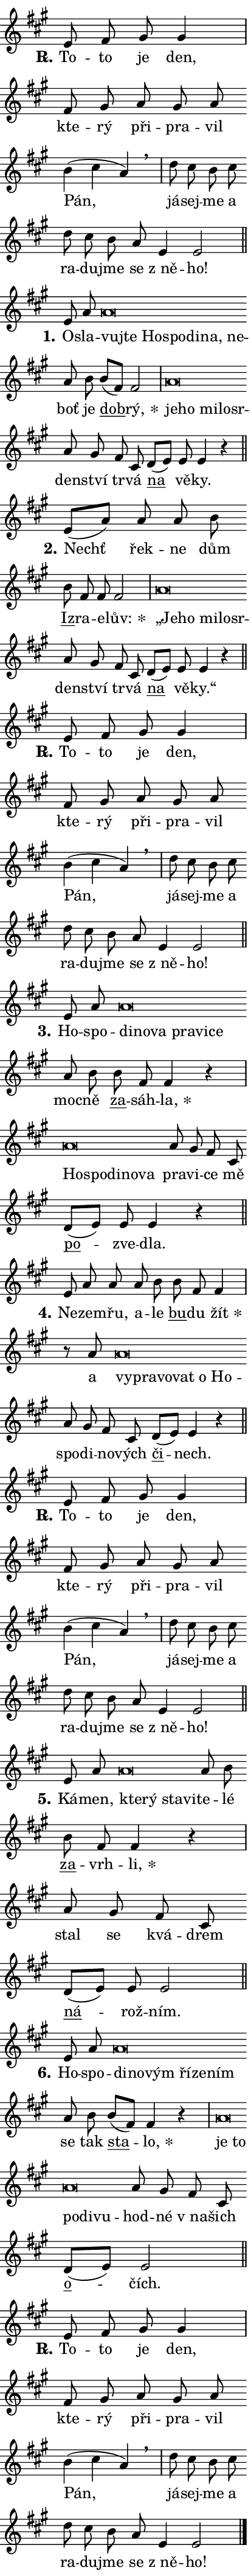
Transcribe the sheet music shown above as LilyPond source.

\version "2.24.0"
\header { tagline = "" }
\paper {
  indent = 0\cm
  top-margin = 0\cm
  right-margin = 0.13\cm % to fit lyric hyphens
  bottom-margin = 0\cm
  left-margin = 0\cm
  paper-width = 7\cm
  page-breaking = #ly:one-page-breaking
  system-system-spacing.basic-distance = #11
  score-system-spacing.basic-distance = #11
  ragged-last = ##f
}


%% Author: Thomas Morley
%% https://lists.gnu.org/archive/html/lilypond-user/2020-05/msg00002.html
#(define (line-position grob)
"Returns position of @var[grob} in current system:
   @code{'start}, if at first time-step
   @code{'end}, if at last time-step
   @code{'middle} otherwise
"
  (let* ((col (ly:item-get-column grob))
         (ln (ly:grob-object col 'left-neighbor))
         (rn (ly:grob-object col 'right-neighbor))
         (col-to-check-left (if (ly:grob? ln) ln col))
         (col-to-check-right (if (ly:grob? rn) rn col))
         (break-dir-left
           (and
             (ly:grob-property col-to-check-left 'non-musical #f)
             (ly:item-break-dir col-to-check-left)))
         (break-dir-right
           (and
             (ly:grob-property col-to-check-right 'non-musical #f)
             (ly:item-break-dir col-to-check-right))))
        (cond ((eqv? 1 break-dir-left) 'start)
              ((eqv? -1 break-dir-right) 'end)
              (else 'middle))))

#(define (tranparent-at-line-position vctor)
  (lambda (grob)
  "Relying on @code{line-position} select the relevant enry from @var{vctor}.
Used to determine transparency,"
    (case (line-position grob)
      ((end) (not (vector-ref vctor 0)))
      ((middle) (not (vector-ref vctor 1)))
      ((start) (not (vector-ref vctor 2))))))

noteHeadBreakVisibility =
#(define-music-function (break-visibility)(vector?)
"Makes @code{NoteHead}s transparent relying on @var{break-visibility}"
#{
  \override NoteHead.transparent =
    #(tranparent-at-line-position break-visibility)
#})

#(define delete-ledgers-for-transparent-note-heads
  (lambda (grob)
    "Reads whether a @code{NoteHead} is transparent.
If so this @code{NoteHead} is removed from @code{'note-heads} from
@var{grob}, which is supposed to be @code{LedgerLineSpanner}.
As a result ledgers are not printed for this @code{NoteHead}"
    (let* ((nhds-array (ly:grob-object grob 'note-heads))
           (nhds-list
             (if (ly:grob-array? nhds-array)
                 (ly:grob-array->list nhds-array)
                 '()))
           ;; Relies on the transparent-property being done before
           ;; Staff.LedgerLineSpanner.after-line-breaking is executed.
           ;; This is fragile ...
           (to-keep
             (remove
               (lambda (nhd)
                 (ly:grob-property nhd 'transparent #f))
               nhds-list)))
      ;; TODO find a better method to iterate over grob-arrays, similiar
      ;; to filter/remove etc for lists
      ;; For now rebuilt from scratch
      (set! (ly:grob-object grob 'note-heads)  '())
      (for-each
        (lambda (nhd)
          (ly:pointer-group-interface::add-grob grob 'note-heads nhd))
        to-keep))))

squashNotes = {
  \override NoteHead.X-extent = #'(-0.2 . 0.2)
  \override NoteHead.Y-extent = #'(-0.75 . 0)
  \override NoteHead.stencil =
    #(lambda (grob)
       (let ((pos (ly:grob-property grob 'staff-position)))
         (begin
           (if (< pos -7) (display "ERROR: Lower brevis then expected\n") (display "OK: Expected brevis position\n"))
           (if (<= pos -6) ly:text-interface::print ly:note-head::print))))
}
unSquashNotes = {
  \revert NoteHead.X-extent
  \revert NoteHead.Y-extent
  \revert NoteHead.stencil
}

hideNotes = \noteHeadBreakVisibility #begin-of-line-visible
unHideNotes = \noteHeadBreakVisibility #all-visible

% work-around for resetting accidentals
% https://lilypond.org/doc/v2.23/Documentation/notation/displaying-rhythms#unmetered-music
cadenzaMeasure = {
  \cadenzaOff
  \partial 1024 s1024
  \cadenzaOn
}

#(define-markup-command (accent layout props text) (markup?)
  "Underline accented syllable"
  (interpret-markup layout props
    #{\markup \override #'(offset . 4.3) \underline { #text }#}))

responsum = \markup \concat {
  "R" \hspace #-1.05 \path #0.1 #'((moveto 0 0.07) (lineto 0.9 0.8)) \hspace #0.05 "."
}

spaceSize = #0.6828661417322834 % exact space size for TeX Gyre Schola

\layout {
  \context {
    \Staff
    \remove "Time_signature_engraver"
    \override LedgerLineSpanner.after-line-breaking = #delete-ledgers-for-transparent-note-heads
  }
  \context {
    \Lyrics {
      \override LyricSpace.minimum-distance = \spaceSize
      \override LyricText.font-name = #"TeX Gyre Schola"
      \override LyricText.font-size = 1
      \override StanzaNumber.font-name = #"TeX Gyre Schola Bold"
      \override StanzaNumber.font-size = 1
    }
  }
  \context {
    \Score 
    \override NoteHead.text =
      #(lambda (grob) 
        (let ((pos (ly:grob-property grob 'staff-position)))
          #{\markup {
            \combine
              \halign #-0.55 \raise #(if (= pos -6) 0 0.5) \override #'(thickness . 2) \draw-line #'(3.2 . 0)
              \musicglyph "noteheads.sM1"
          }#}))
  }
}

% magnetic-lyrics.ily
%
%   written by
%     Jean Abou Samra <jean@abou-samra.fr>
%     Werner Lemberg <wl@gnu.org>
%
%   adapted by
%     Jiri Hon <jiri.hon@gmail.com>
%
% Version 2022-Apr-15

% https://www.mail-archive.com/lilypond-user@gnu.org/msg149350.html

#(define (Left_hyphen_pointer_engraver context)
   "Collect syllable-hyphen-syllable occurrences in lyrics and store
them in properties.  This engraver only looks to the left.  For
example, if the lyrics input is @code{foo -- bar}, it does the
following.

@itemize @bullet
@item
Set the @code{text} property of the @code{LyricHyphen} grob between
@q{foo} and @q{bar} to @code{foo}.

@item
Set the @code{left-hyphen} property of the @code{LyricText} grob with
text @q{foo} to the @code{LyricHyphen} grob between @q{foo} and
@q{bar}.
@end itemize

Use this auxiliary engraver in combination with the
@code{lyric-@/text::@/apply-@/magnetic-@/offset!} hook."
   (let ((hyphen #f)
         (text #f))
     (make-engraver
      (acknowledgers
       ((lyric-syllable-interface engraver grob source-engraver)
        (set! text grob)))
      (end-acknowledgers
       ((lyric-hyphen-interface engraver grob source-engraver)
        ;(when (not (grob::has-interface grob 'lyric-space-interface))
          (set! hyphen grob)));)
      ((stop-translation-timestep engraver)
       (when (and text hyphen)
         (ly:grob-set-object! text 'left-hyphen hyphen))
       (set! text #f)
       (set! hyphen #f)))))

#(define (lyric-text::apply-magnetic-offset! grob)
   "If the space between two syllables is less than the value in
property @code{LyricText@/.details@/.squash-threshold}, move the right
syllable to the left so that it gets concatenated with the left
syllable.

Use this function as a hook for
@code{LyricText@/.after-@/line-@/breaking} if the
@code{Left_@/hyphen_@/pointer_@/engraver} is active."
   (let ((hyphen (ly:grob-object grob 'left-hyphen #f)))
     (when hyphen
       (let ((left-text (ly:spanner-bound hyphen LEFT)))
         (when (grob::has-interface left-text 'lyric-syllable-interface)
           (let* ((common (ly:grob-common-refpoint grob left-text X))
                  (this-x-ext (ly:grob-extent grob common X))
                  (left-x-ext
                   (begin
                     ;; Trigger magnetism for left-text.
                     (ly:grob-property left-text 'after-line-breaking)
                     (ly:grob-extent left-text common X)))
                  ;; `delta` is the gap width between two syllables.
                  (delta (- (interval-start this-x-ext)
                            (interval-end left-x-ext)))
                  (details (ly:grob-property grob 'details))
                  (threshold (assoc-get 'squash-threshold details 0.2)))
             (when (< delta threshold)
               (let* (;; We have to manipulate the input text so that
                      ;; ligatures crossing syllable boundaries are not
                      ;; disabled.  For languages based on the Latin
                      ;; script this is essentially a beautification.
                      ;; However, for non-Western scripts it can be a
                      ;; necessity.
                      (lt (ly:grob-property left-text 'text))
                      (rt (ly:grob-property grob 'text))
                      (is-space (grob::has-interface hyphen 'lyric-space-interface))
                      (space (if is-space " " ""))
                      (extra-delta (if is-space spaceSize 0))
                      ;; Append new syllable.
                      (ltrt-space (if (and (string? lt) (string? rt))
                                (string-append lt space rt)
                                (make-concat-markup (list lt space rt))))
                      ;; Right-align `ltrt` to the right side.
                      (ltrt-space-markup (grob-interpret-markup
                               grob
                               (make-translate-markup
                                (cons (interval-length this-x-ext) 0)
                                (make-right-align-markup ltrt-space)))))
                 (begin
                   ;; Don't print `left-text`.
                   (ly:grob-set-property! left-text 'stencil #f)
                   ;; Set text and stencil (which holds all collected
                   ;; syllables so far) and shift it to the left.
                   (ly:grob-set-property! grob 'text ltrt-space)
                   (ly:grob-set-property! grob 'stencil ltrt-space-markup)
                   (ly:grob-translate-axis! grob (- (- delta extra-delta)) X))))))))))


#(define (lyric-hyphen::displace-bounds-first grob)
   ;; Make very sure this callback isn't triggered too early.
   (let ((left (ly:spanner-bound grob LEFT))
         (right (ly:spanner-bound grob RIGHT)))
     (ly:grob-property left 'after-line-breaking)
     (ly:grob-property right 'after-line-breaking)
     (ly:lyric-hyphen::print grob)))

squashThreshold = #0.4

\layout {
  \context {
    \Lyrics
    \consists #Left_hyphen_pointer_engraver
    \override LyricText.after-line-breaking =
      #lyric-text::apply-magnetic-offset!
    \override LyricHyphen.stencil = #lyric-hyphen::displace-bounds-first
    \override LyricText.details.squash-threshold = \squashThreshold
    \override LyricHyphen.minimum-distance = 0
    \override LyricHyphen.minimum-length = \squashThreshold
  }
}

squashText = \override LyricText.details.squash-threshold = 9999
unSquashText = \override LyricText.details.squash-threshold = \squashThreshold

leftText = \override LyricText.self-alignment-X = #LEFT
unLeftText = \revert LyricText.self-alignment-X

starOffset = #(lambda (grob) 
                (let ((x_offset (ly:self-alignment-interface::aligned-on-x-parent grob)))
                  (if (= x_offset 0) 0 (+ x_offset 1.2))))

star = #(define-music-function (syllable)(string?)
"Append star separator at the end of a syllable"
#{
  \once \override LyricText.X-offset = #starOffset
  \lyricmode { \markup {
    #syllable
    \override #'((font-name . "TeX Gyre Schola Bold")) \hspace #0.2 \lower #0.65 \larger "*"
  } }
#})

starAccent = #(define-music-function (syllable)(string?)
"Append star separator at the end of a syllable and make accent"
#{
  \once \override LyricText.X-offset = #starOffset
  \lyricmode { \markup {
    \accent #syllable
    \override #'((font-name . "TeX Gyre Schola Bold")) \hspace #0.2 \lower #0.65 \larger "*"
  } }
#})

breath = #(define-music-function (syllable)(string?)
"Append breathing indicator at the end of a syllable"
#{
  \lyricmode { \markup { #syllable "+" } }
#})

optionalBreath = #(define-music-function (syllable)(string?)
"Append optional breathing indicator at the end of a syllable"
#{
  \lyricmode { \markup { #syllable "(+)" } }
#})


\score {
    <<
        \new Voice = "melody" { \cadenzaOn \key a \major \relative { e'8 fis gis gis4 \cadenzaMeasure \bar "|" fis8 gis a gis a \bar "" b4( cis a) \breathe \cadenzaMeasure \bar "|" d8 cis b cis \bar "" d cis b a \bar "" e4 e2 \cadenzaMeasure \bar "||" \break } }
        \new Lyrics \lyricsto "melody" { \lyricmode { \set stanza = \responsum
To -- to je den, kte -- rý při -- pra -- vil Pán, já -- sej -- me a ra -- du -- jme se "z ně" -- ho! } }
    >>
    \layout {}
}

\score {
    <<
        \new Voice = "melody" { \cadenzaOn \key a \major \relative { e'8 a \squashNotes a\breve*1/16 \hideNotes \breve*1/16 \bar "" \breve*1/16 \bar "" \breve*1/16 \bar "" \breve*1/16 \bar "" \breve*1/16 \breve*1/16 \bar "" \unHideNotes \unSquashNotes a8 b \bar "" b[( fis)] fis2 \cadenzaMeasure \bar "|" \squashNotes a\breve*1/16 \hideNotes \breve*1/16 \bar "" \breve*1/16 \bar "" \breve*1/16 \breve*1/16 \bar "" \unHideNotes \unSquashNotes a8 gis fis cis \bar "" d[( e)] e e4 r \cadenzaMeasure \bar "||" \break } }
        \new Lyrics \lyricsto "melody" { \lyricmode { \set stanza = "1."
O -- sla -- \leftText vuj -- \squashText te Ho -- spo -- di -- na, ne -- \unLeftText \unSquashText boť je \markup \accent dob -- \star rý, \leftText je -- \squashText ho mi -- lo -- sr -- \unLeftText \unSquashText den -- ství tr -- vá \markup \accent na vě -- ky. } }
    >>
    \layout {}
}

\score {
    <<
        \new Voice = "melody" { \cadenzaOn \key a \major \relative { e'8[( a)] a a b \bar "" b fis fis fis2 \cadenzaMeasure \bar "|" \squashNotes a\breve*1/16 \hideNotes \breve*1/16 \bar "" \breve*1/16 \bar "" \breve*1/16 \breve*1/16 \bar "" \unHideNotes \unSquashNotes a8 gis fis cis \bar "" d[( e)] e e4 r \cadenzaMeasure \bar "||" \break } }
        \new Lyrics \lyricsto "melody" { \lyricmode { \set stanza = "2."
Nechť řek -- ne dům \markup \accent Iz -- ra -- e -- \star lův: \leftText „Je -- \squashText ho mi -- lo -- sr -- \unLeftText \unSquashText den -- ství tr -- vá \markup \accent na vě -- ky.“ } }
    >>
    \layout {}
}

\score {
    <<
        \new Voice = "melody" { \cadenzaOn \key a \major \relative { e'8 fis gis gis4 \cadenzaMeasure \bar "|" fis8 gis a gis a \bar "" b4( cis a) \breathe \cadenzaMeasure \bar "|" d8 cis b cis \bar "" d cis b a \bar "" e4 e2 \cadenzaMeasure \bar "||" \break } }
        \new Lyrics \lyricsto "melody" { \lyricmode { \set stanza = \responsum
To -- to je den, kte -- rý při -- pra -- vil Pán, já -- sej -- me a ra -- du -- jme se "z ně" -- ho! } }
    >>
    \layout {}
}

\score {
    <<
        \new Voice = "melody" { \cadenzaOn \key a \major \relative { e'8 a \squashNotes a\breve*1/16 \hideNotes \breve*1/16 \bar "" \breve*1/16 \bar "" \breve*1/16 \bar "" \breve*1/16 \breve*1/16 \bar "" \unHideNotes \unSquashNotes a8 b \bar "" b fis fis4 r \cadenzaMeasure \bar "|" \squashNotes a\breve*1/16 \hideNotes \breve*1/16 \bar "" \breve*1/16 \bar "" \breve*1/16 \breve*1/16 \bar "" \unHideNotes \unSquashNotes a8 gis fis cis \bar "" d[( e)] e e4 r \cadenzaMeasure \bar "||" \break } }
        \new Lyrics \lyricsto "melody" { \lyricmode { \set stanza = "3."
Ho -- spo -- \leftText di -- \squashText no -- va pra -- vi -- ce \unLeftText \unSquashText moc -- ně \markup \accent za -- sáh -- \star la, \leftText Ho -- \squashText spo -- di -- no -- va \unLeftText \unSquashText pra -- vi -- ce mě \markup \accent po -- zve -- dla. } }
    >>
    \layout {}
}

\score {
    <<
        \new Voice = "melody" { \cadenzaOn \key a \major \relative { e'8 a a a b \bar "" b fis fis4 \cadenzaMeasure \bar "|" r8 a \squashNotes a\breve*1/16 \hideNotes \breve*1/16 \bar "" \breve*1/16 \bar "" \breve*1/16 \bar "" \breve*1/16 \breve*1/16 \bar "" \unHideNotes \unSquashNotes a8 gis fis cis \bar "" d[( e)] e4 r \cadenzaMeasure \bar "||" \break } }
        \new Lyrics \lyricsto "melody" { \lyricmode { \set stanza = "4."
Ne -- ze -- mřu, a -- le \markup \accent bu -- du \star žít a \leftText vy -- \squashText pra -- vo -- vat o Ho -- \unLeftText \unSquashText spo -- di -- no -- vých \markup \accent či -- nech. } }
    >>
    \layout {}
}

\score {
    <<
        \new Voice = "melody" { \cadenzaOn \key a \major \relative { e'8 fis gis gis4 \cadenzaMeasure \bar "|" fis8 gis a gis a \bar "" b4( cis a) \breathe \cadenzaMeasure \bar "|" d8 cis b cis \bar "" d cis b a \bar "" e4 e2 \cadenzaMeasure \bar "||" \break } }
        \new Lyrics \lyricsto "melody" { \lyricmode { \set stanza = \responsum
To -- to je den, kte -- rý při -- pra -- vil Pán, já -- sej -- me a ra -- du -- jme se "z ně" -- ho! } }
    >>
    \layout {}
}

\score {
    <<
        \new Voice = "melody" { \cadenzaOn \key a \major \relative { e'8 a \squashNotes a\breve*1/16 \hideNotes \breve*1/16 \bar "" \breve*1/16 \breve*1/16 \bar "" \unHideNotes \unSquashNotes a8 b \bar "" b fis fis4 r \cadenzaMeasure \bar "|" a8 gis fis cis \bar "" d[( e)] e e2 \cadenzaMeasure \bar "||" \break } }
        \new Lyrics \lyricsto "melody" { \lyricmode { \set stanza = "5."
Ká -- men, \leftText kte -- \squashText rý sta -- vi -- \unLeftText \unSquashText te -- lé \markup \accent za -- vrh -- \star li, stal se kvá -- drem \markup \accent ná -- rož -- ním. } }
    >>
    \layout {}
}

\score {
    <<
        \new Voice = "melody" { \cadenzaOn \key a \major \relative { e'8 a \squashNotes a\breve*1/16 \hideNotes \breve*1/16 \bar "" \breve*1/16 \bar "" \breve*1/16 \bar "" \breve*1/16 \breve*1/16 \bar "" \unHideNotes \unSquashNotes a8 b \bar "" b[( fis)] fis4 r \cadenzaMeasure \bar "|" \squashNotes a\breve*1/16 \hideNotes \breve*1/16 \bar "" \breve*1/16 \bar "" \breve*1/16 \breve*1/16 \bar "" \unHideNotes \unSquashNotes a8 gis fis cis \bar "" d[( e)] e2 \cadenzaMeasure \bar "||" \break } }
        \new Lyrics \lyricsto "melody" { \lyricmode { \set stanza = "6."
Ho -- spo -- \leftText di -- \squashText no -- vým ří -- ze -- ním \unLeftText \unSquashText se tak \markup \accent sta -- \star lo, \leftText je \squashText to po -- di -- vu -- \unLeftText \unSquashText hod -- né "v na" -- šich \markup \accent o -- čích. } }
    >>
    \layout {}
}

\score {
    <<
        \new Voice = "melody" { \cadenzaOn \key a \major \relative { e'8 fis gis gis4 \cadenzaMeasure \bar "|" fis8 gis a gis a \bar "" b4( cis a) \breathe \cadenzaMeasure \bar "|" d8 cis b cis \bar "" d cis b a \bar "" e4 e2 \cadenzaMeasure \bar "||" \break } \bar "|." }
        \new Lyrics \lyricsto "melody" { \lyricmode { \set stanza = \responsum
To -- to je den, kte -- rý při -- pra -- vil Pán, já -- sej -- me a ra -- du -- jme se "z ně" -- ho! } }
    >>
    \layout {}
}
